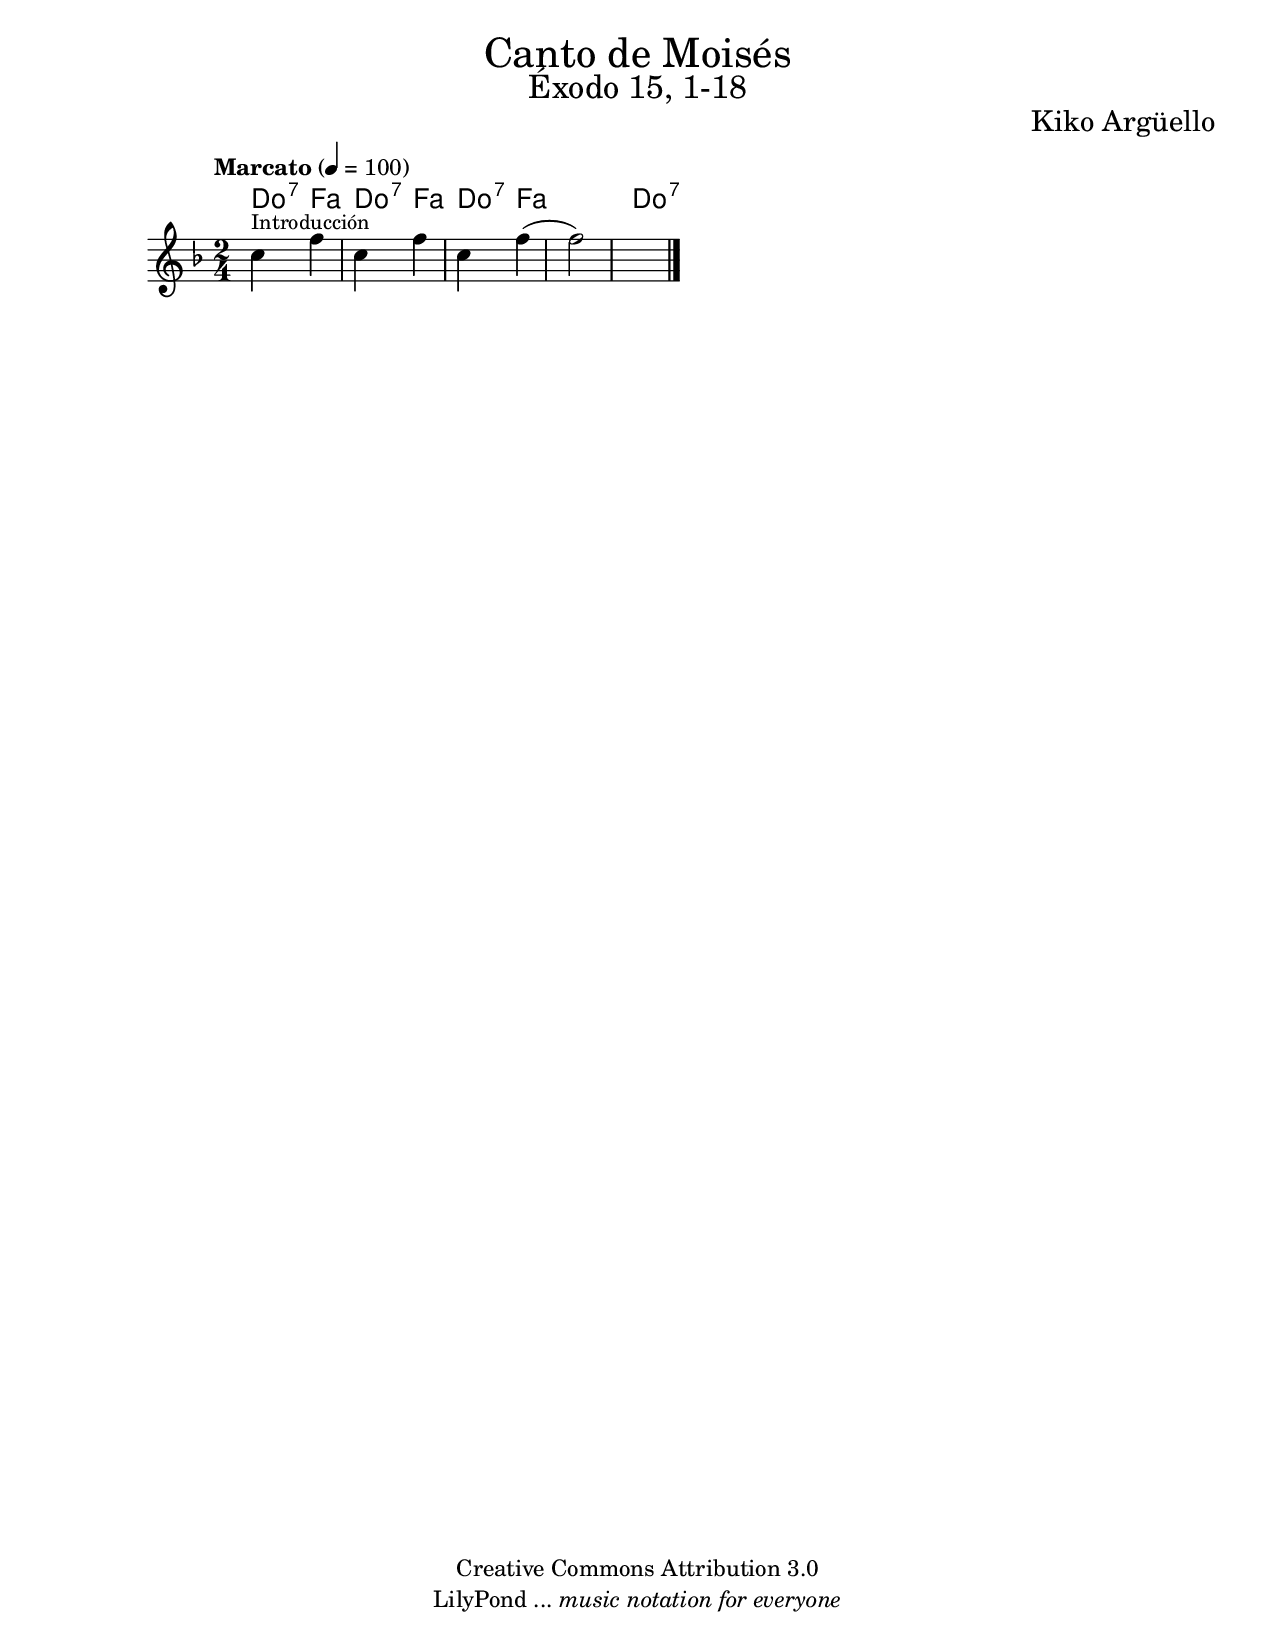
% Created on Wed Mar 02 13:55:24 CST 2011
% search.sam@

\version "2.14.2"

%#(set-global-staff-size 25)

\markup { \fill-line { \center-column { \fontsize #5 "Canto de Moisés" \fontsize #3 "Éxodo 15, 1-18" } } }

\markup { \fill-line { " " \fontsize #2 "Kiko Argüello" } }

\header {
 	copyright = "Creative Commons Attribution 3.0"
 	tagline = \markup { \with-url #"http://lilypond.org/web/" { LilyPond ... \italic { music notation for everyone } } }
 	breakbefore = ##t 
}

oboe = \new Staff {

	\set Staff.midiInstrument = "oboe"
	\tempo "Marcato" 4 = 100
	\time 2/4
	\key f \major
	
	\relative c'' { 	
 % Type notes here 
 	c4^\markup { \small "Introducción" } f4 | %1
 	c4 f4 | %2
 	c4 f4( | %3
 	f2) | %4
	s2 | %5
 	
	\bar "|."
	}
}

armonia = \new ChordNames {

      \set chordChanges = ##t
      \italianChords
	  
      \chordmode { 
      	      c4:7 f4 c4:7 f4 c4:7 f2. c2:7
      }
}

\score {
	<<
		\armonia
		\oboe
	>>
	
	\midi {
	}
	\layout {
	}
}

\paper {
	#(set-paper-size "letter")
}